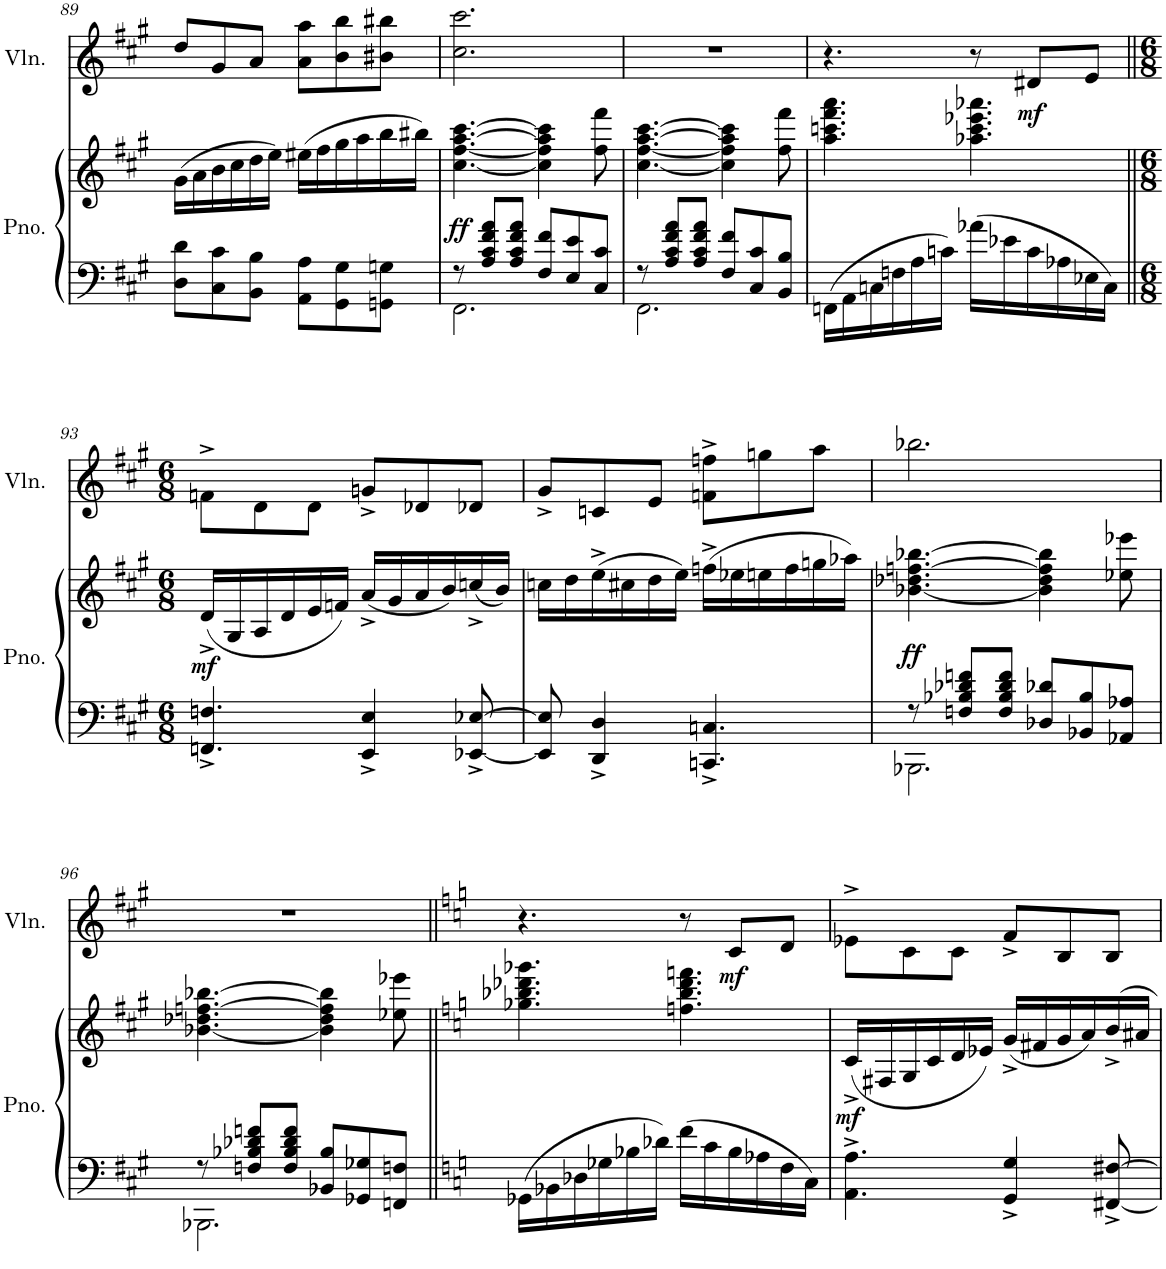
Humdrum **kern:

**kern	**kern	**dynam	**kern	**dynam
*part2	*part2	*part2	*part1	*part1
*staff3	*staff2	*staff2/3	*staff1	*staff1
*I"Piano	*	*	*I"Violin	*
*I'Pno.	*	*	*I'Vln.	*
!!LO:PB:g=z
*clefF4	*clefG2	*	*clefG2	*
*k[f#c#g#]	*k[f#c#g#]	*	*k[f#c#g#]	*
*M6/8	*M6/8	*	*M6/8	*
=89	=89	=89	=89	=89
8D\ 8d\L	(16g#\LL	.	8dd/L	.
.	16a\	.	.	.
8C#\ 8c#\	16b\	.	8g#/	.
.	16cc#\	.	.	.
8BB\ 8B\J	16dd\	.	8a/J	.
.	16ee\JJ)	.	.	.
8AA\ 8A\L	(16ee#X\LL	.	8a\ 8aa\L	.
.	16ff#\	.	.	.
8GG#\ 8G#\	16gg#\	.	8b\ 8bb\	.
.	16aa\	.	.	.
8GGn\ 8Gn\J	16bb\	.	8b#X\ 8bb#X\J	.
.	16bb#X\JJ)	.	.	.
=90	=90	=90	=90	=90
*^	*	*	*	*
!	!	!	!LO:DY:b	!	!
8r	2.FF#\	[4.cc#\ [4.ff#\ [4.aa\ [4.ccc#\	ff	2.cc#\ 2.ccc#\	.
8A/ 8c#/ 8f#/ 8a/L	.	.	.	.	.
8A/ 8c#/ 8f#/ 8a/J	.	.	.	.	.
8F#/ 8f#/L	.	4cc#\] 4ff#\] 4aa\] 4ccc#\]	.	.	.
8E/ 8e/	.	.	.	.	.
8C#/ 8c#/J	.	8ff#\ 8fff#\	.	.	.
=91	=91	=91	=91	=91	=91
8r	2.FF#\	[4.cc#\ [4.ff#\ [4.aa\ [4.ccc#\	.	2.r	.
8A/ 8c#/ 8f#/ 8a/L	.	.	.	.	.
8A/ 8c#/ 8f#/ 8a/J	.	.	.	.	.
8F#/ 8f#/L	.	4cc#\] 4ff#\] 4aa\] 4ccc#\]	.	.	.
8C#/ 8c#/	.	.	.	.	.
8BB/ 8B/J	.	8ff#\ 8fff#\	.	.	.
*v	*v	*	*	*	*
=92	=92	=92	=92	=92
16FFn\LL	4.aa\ 4.cccn\ 4.fff#\ 4.aaa\	.	4.r	.
16AA\	.	.	.	.
16Cn\	.	.	.	.
16Fn\	.	.	.	.
16A\	.	.	.	.
16cn\JJ	.	.	.	.
16a-X\LL	4.aa-X\ 4.ccc\ 4.eee-X\ 4.aaa-X\	.	8r	.
16e-X\	.	.	.	.
!	!	!	!	!LO:DY:b
16c\	.	.	8d#X/L	mf
16A-X\	.	.	.	.
16E-X\	.	.	8e/J	.
16C\JJ	.	.	.	.
!!LO:LB:g=z
=93||	=93||	=93||	=93||	=93||
*M6/8	*M6/8	*	*M6/8	*
!	!	!LO:DY:b	!	!
4.FFn/^ 4.Fn/^	(16d^/LL	mf	8fn^\L	.
.	16G#/	.	.	.
.	16A/	.	8d\	.
.	16d/	.	.	.
.	16e/	.	8d\J	.
.	16fn/JJ)	.	.	.
4EE/^ 4E/^	(16a^/LL	.	8gn^/L	.
.	16g#/	.	.	.
.	16a/	.	8d-X/	.
.	16b/)	.	.	.
[8EE-X/^ [8E-X/^	(16ccn^/	.	8d-X/J	.
.	16b/JJ)	.	.	.
=94	=94	=94	=94	=94
8EE-/] 8E-/]	16ccn\LL	.	8g#^/L	.
.	16dd\	.	.	.
4DD/^ 4D/^	(16ee^\	.	8cn/	.
.	16cc#X\	.	.	.
.	16dd\	.	8e/J	.
.	16ee\JJ)	.	.	.
4.CCn/^ 4.Cn/^	(16ffn^\LL	.	8fn\^ 8ffn\^L	.
.	16ee-X\	.	.	.
.	16een\	.	8ggn\	.
.	16ff\	.	.	.
.	16ggn\	.	8aa\J	.
.	16aa-X\JJ)	.	.	.
=95	=95	=95	=95	=95
*^	*	*	*	*
!	!	!	!LO:DY:b	!	!
8r	2.BBB-X\	[4.b-X\ 4.dd-X\ [4.ffn\ [4.bb-X\	ff	2.bb-X\	.
8Fn/ 8B-X/ 8d-X/ 8fn/L	.	.	.	.	.
8F/ 8B-/ 8d-/ 8f/J	.	.	.	.	.
8D-X/ 8d-X/L	.	4b-\] 4dd-\ 4ff\] 4bb-\]	.	.	.
8BB-X/ 8B-/	.	.	.	.	.
8AA-X/ 8A-X/J	.	8ee-X\ 8eee-X\	.	.	.
!!LO:LB:g=z
=96	=96	=96	=96	=96	=96
8r	2.BBB-X\	[4.b-X\ 4.dd-X\ [4.ffn\ [4.bb-X\	.	2.r	.
8Fn/ 8B-X/ 8d-X/ 8fn/L	.	.	.	.	.
8F/ 8B-/ 8d-/ 8f/J	.	.	.	.	.
8BB-X/ 8B-/L	.	4b-\] 4dd-\ 4ff\] 4bb-\]	.	.	.
8GG-X/ 8G-X/	.	.	.	.	.
8FFn/ 8Fn/J	.	8ee-X\ 8eee-X\	.	.	.
*v	*v	*	*	*	*
=97||	=97||	=97||	=97||	=97||
*k[]	*k[]	*	*k[]	*
16GG-X\LL	4.gg-X\ 4.bb-X\ 4.ddd-X\ 4.ggg-X\	.	4.r	.
16BB-X\	.	.	.	.
16D-X\	.	.	.	.
16G-X\	.	.	.	.
16B-X\	.	.	.	.
16d-X\JJ	.	.	.	.
16f\LL	4.ffn\ 4.bb-\ 4.ddd-\ 4.fffn\	.	8r	.
16c\	.	.	.	.
!	!	!	!	!LO:DY:b
16B-\	.	.	8c/L	mf
16A-X\	.	.	.	.
16F\	.	.	8d/J	.
16C\JJ	.	.	.	.
=98	=98	=98	=98	=98
!	!	!LO:DY:a=2	!	!
4.AA\^ 4.A\^	(16c^/LL	mf	8e-X^\L	.
.	16F#X/	.	.	.
.	16G/	.	8c\	.
.	16c/	.	.	.
.	16d/	.	8c\J	.
.	16e-X/JJ)	.	.	.
4GG/^ 4G/^	(16g^/LL	.	8f^/L	.
.	16f#X/	.	.	.
.	16g/	.	8B/	.
.	16a/)	.	.	.
[8FF#X/^ [8F#X/^	16b^/	.	8B/J	.
.	16a#X/JJ	.	.	.
=	=	=	=	=
*-	*-	*-	*-	*-
